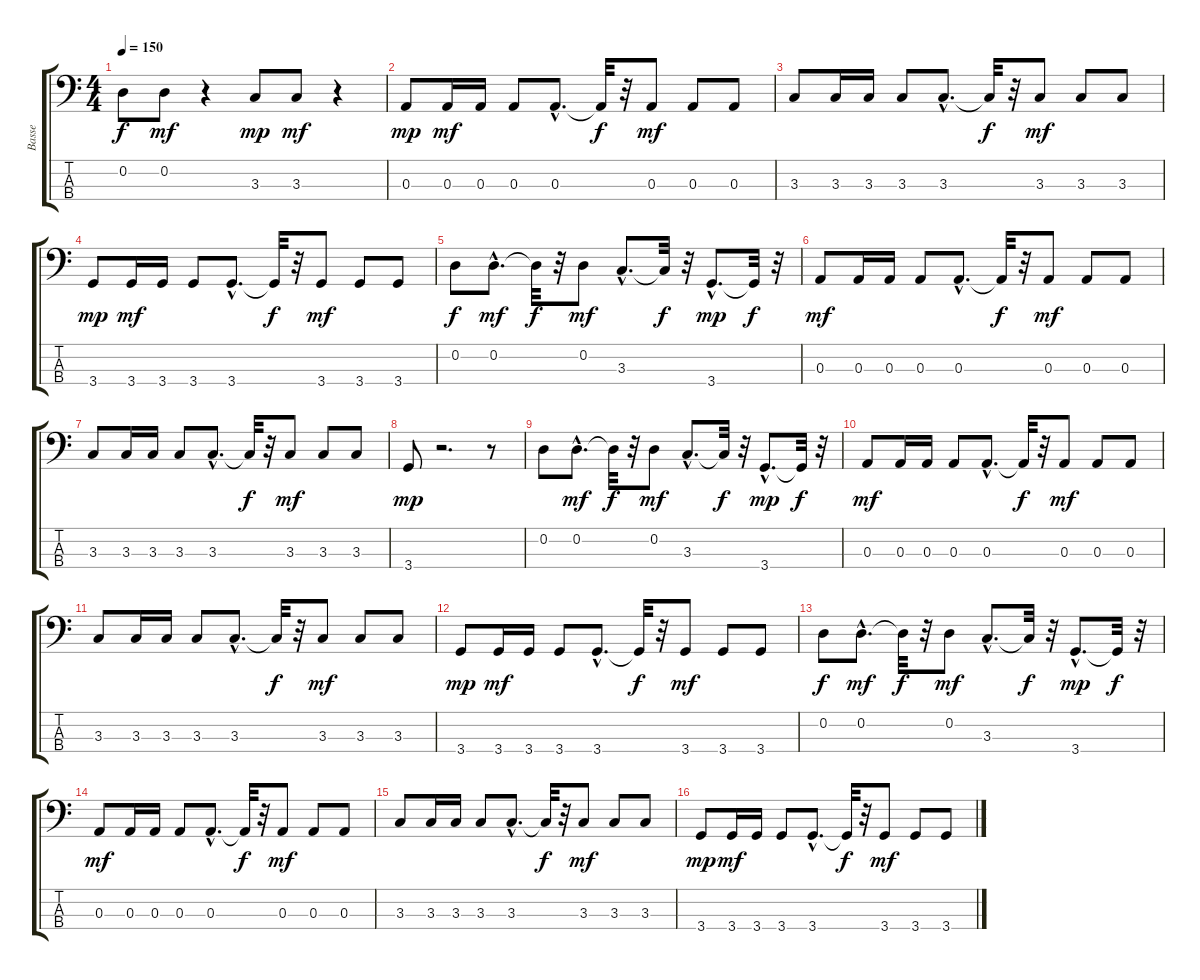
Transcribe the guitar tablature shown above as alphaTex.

\track ("Basse" "Basse") {instrument slapbass1}
\staff {score tabs}
\tuning (G2 D2 A1 E1) {hide}
\ts (4 4)
\tempo 150
\clef f4
\ks c
0.2.8{dy f} 0.2.8{dy mf} r.4 3.3.8{dy mp} 3.3.8{dy mf} r.4 |
0.3.8{dy mp} 0.3.16{dy mf} 0.3.16 0.3.8 0.3{hac}.8{d} 0.3{t}.32{dy f} r.32 0.3.8{dy mf} 0.3.8 0.3.8 |
3.3.8 3.3.16 3.3.16 3.3.8 3.3{hac}.8{d} 3.3{t}.32{dy f} r.32 3.3.8{dy mf} 3.3.8 3.3.8 |
3.4.8{dy mp} 3.4.16{dy mf} 3.4.16 3.4.8 3.4{hac}.8{d} 3.4{t}.32{dy f} r.32 3.4.8{dy mf} 3.4.8 3.4.8 |
0.2.8{dy f} 0.2{hac}.8{d dy mf} 0.2{t}.32{dy f} r.32 0.2.8{dy mf} 3.3{hac}.8{d} 3.3{t}.32{dy f} r.32 3.4{hac}.8{d dy mp} 3.4{t}.32{dy f} r.32 |
0.3.8{dy mf} 0.3.16 0.3.16 0.3.8 0.3{hac}.8{d} 0.3{t}.32{dy f} r.32 0.3.8{dy mf} 0.3.8 0.3.8 |
3.3.8 3.3.16 3.3.16 3.3.8 3.3{hac}.8{d} 3.3{t}.32{dy f} r.32 3.3.8{dy mf} 3.3.8 3.3.8 |
3.4.8{dy mp} r.2{d} r.8 |
0.2.8 0.2{hac}.8{d dy mf} 0.2{t}.32{dy f} r.32 0.2.8{dy mf} 3.3{hac}.8{d} 3.3{t}.32{dy f} r.32 3.4{hac}.8{d dy mp} 3.4{t}.32{dy f} r.32 |
0.3.8{dy mf} 0.3.16 0.3.16 0.3.8 0.3{hac}.8{d} 0.3{t}.32{dy f} r.32 0.3.8{dy mf} 0.3.8 0.3.8 |
3.3.8 3.3.16 3.3.16 3.3.8 3.3{hac}.8{d} 3.3{t}.32{dy f} r.32 3.3.8{dy mf} 3.3.8 3.3.8 |
3.4.8{dy mp} 3.4.16{dy mf} 3.4.16 3.4.8 3.4{hac}.8{d} 3.4{t}.32{dy f} r.32 3.4.8{dy mf} 3.4.8 3.4.8 |
0.2.8{dy f} 0.2{hac}.8{d dy mf} 0.2{t}.32{dy f} r.32 0.2.8{dy mf} 3.3{hac}.8{d} 3.3{t}.32{dy f} r.32 3.4{hac}.8{d dy mp} 3.4{t}.32{dy f} r.32 |
0.3.8{dy mf} 0.3.16 0.3.16 0.3.8 0.3{hac}.8{d} 0.3{t}.32{dy f} r.32 0.3.8{dy mf} 0.3.8 0.3.8 |
3.3.8 3.3.16 3.3.16 3.3.8 3.3{hac}.8{d} 3.3{t}.32{dy f} r.32 3.3.8{dy mf} 3.3.8 3.3.8 |
3.4.8{dy mp} 3.4.16{dy mf} 3.4.16 3.4.8 3.4{hac}.8{d} 3.4{t}.32{dy f} r.32 3.4.8{dy mf} 3.4.8 3.4.8
